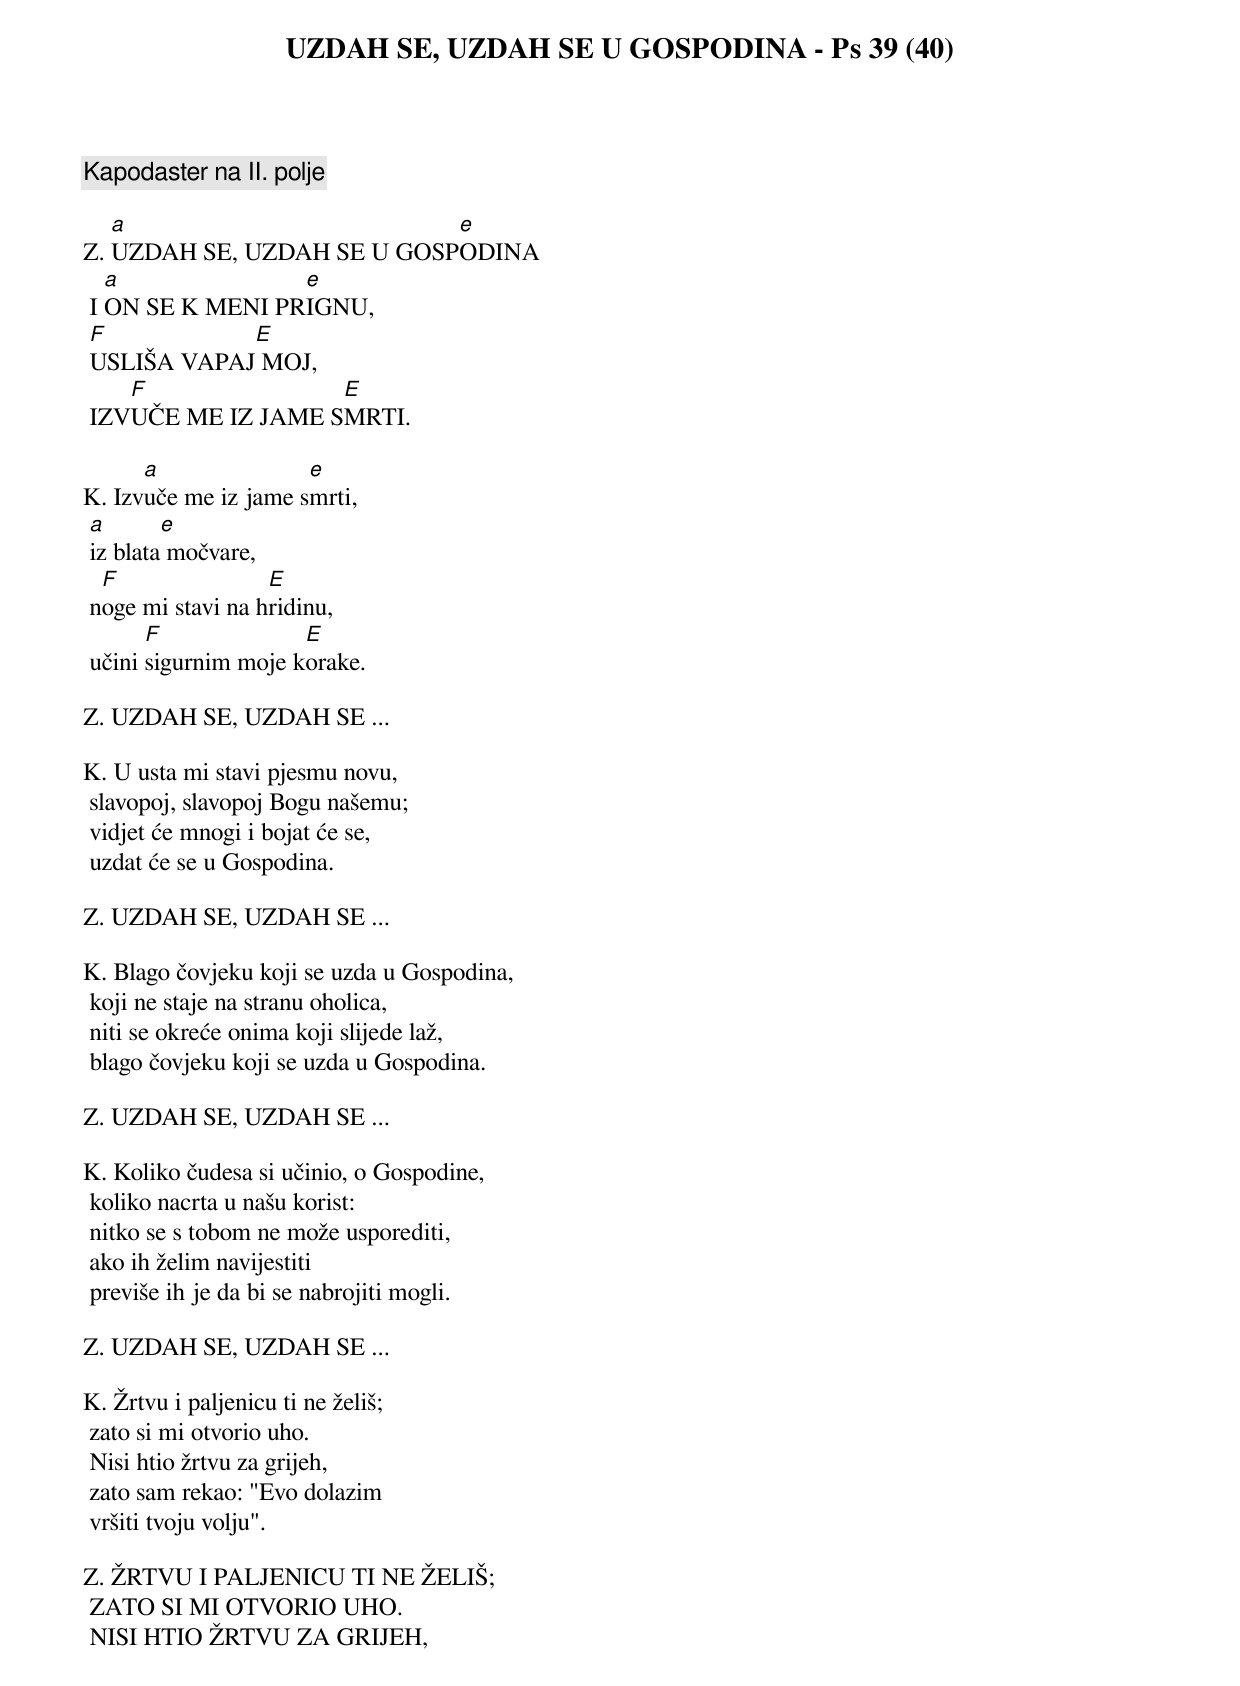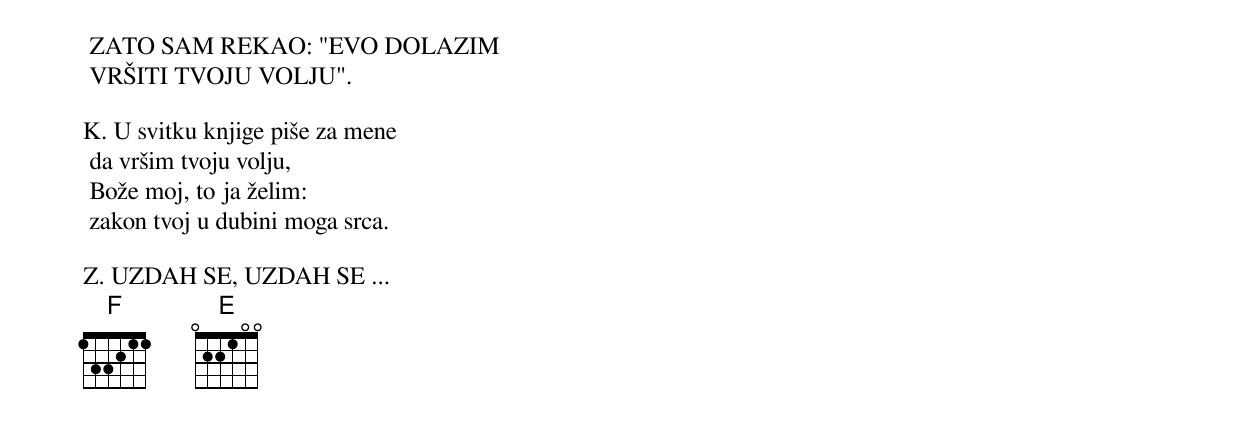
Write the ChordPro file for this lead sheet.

{title: UZDAH SE, UZDAH SE U GOSPODINA - Ps 39 (40)}

{comment: Kapodaster na II. polje}

Z.	[a]UZDAH SE, UZDAH SE U GOSP[e]ODINA
	I [a]ON SE K MENI PR[e]IGNU,
	[F]USLIŠA VAPAJ[E] MOJ,
	IZV[F]UČE ME IZ JAME S[E]MRTI.

K.	Izv[a]uče me iz jame s[e]mrti,
	[a]iz blata[e] močvare,
	n[F]oge mi stavi na h[E]ridinu,
	učini [F]sigurnim moje k[E]orake.

Z.	UZDAH SE, UZDAH SE ...

K.	U usta mi stavi pjesmu novu,
	slavopoj, slavopoj Bogu našemu;
	vidjet će mnogi i bojat će se,
	uzdat će se u Gospodina.

Z.	UZDAH SE, UZDAH SE ...

K.	Blago čovjeku koji se uzda u Gospodina,
	koji ne staje na stranu oholica,
	niti se okreće onima koji slijede laž,
	blago čovjeku koji se uzda u Gospodina.

Z.	UZDAH SE, UZDAH SE ...

K.	Koliko čudesa si učinio, o Gospodine,
	koliko nacrta u našu korist:
	nitko se s tobom ne može usporediti,
	ako ih želim navijestiti
	previše ih je da bi se nabrojiti mogli.

Z.	UZDAH SE, UZDAH SE ...

K.	Žrtvu i paljenicu ti ne želiš;
	zato si mi otvorio uho.
	Nisi htio žrtvu za grijeh,
	zato sam rekao: "Evo dolazim
	vršiti tvoju volju".

Z.	ŽRTVU I PALJENICU TI NE ŽELIŠ;
	ZATO SI MI OTVORIO UHO.
	NISI HTIO ŽRTVU ZA GRIJEH,
	ZATO SAM REKAO: "EVO DOLAZIM
	VRŠITI TVOJU VOLJU".

K.	U svitku knjige piše za mene
	da vršim tvoju volju,
	Bože moj, to ja želim:
	zakon tvoj u dubini moga srca.

Z.	UZDAH SE, UZDAH SE ...
